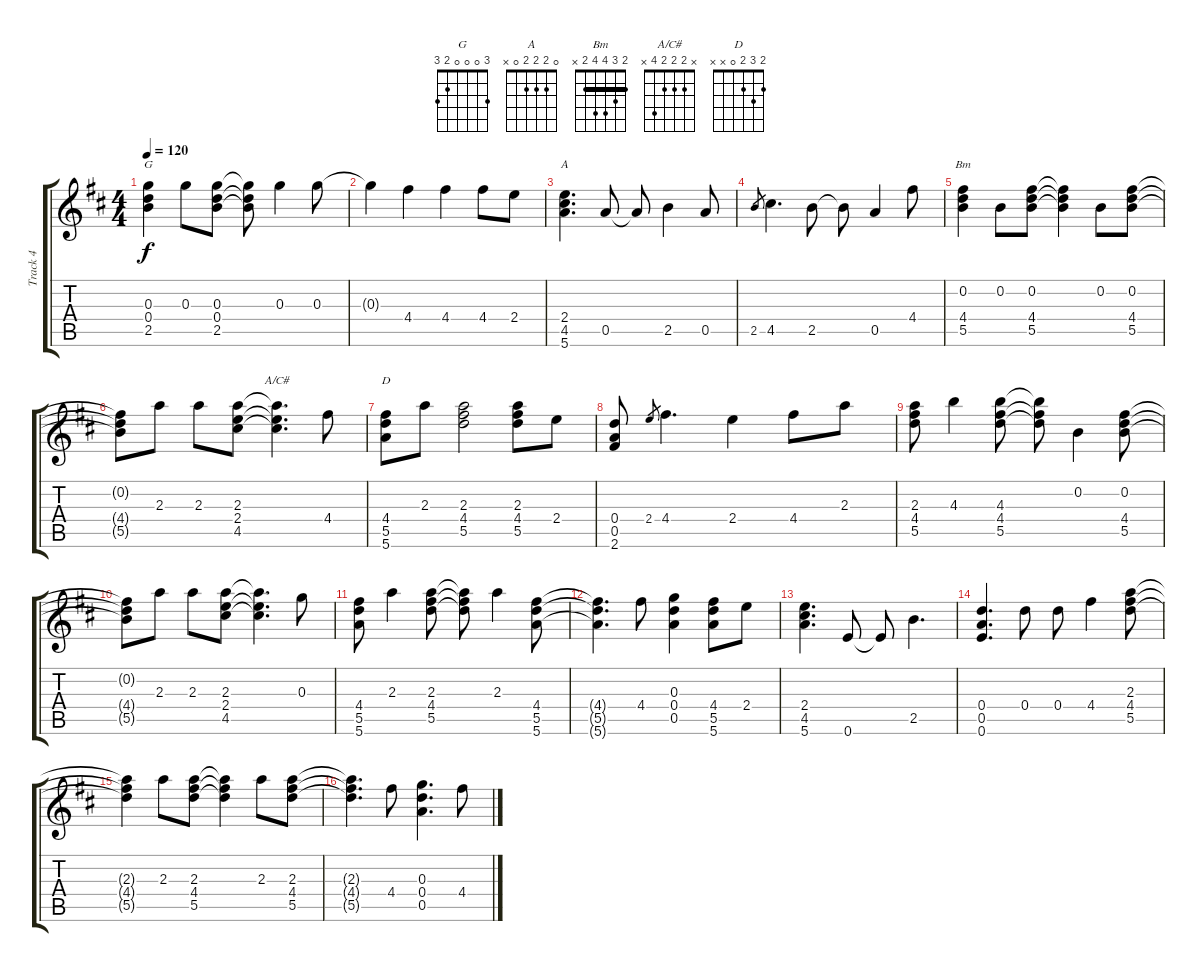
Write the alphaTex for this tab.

\track ("Track 4" "Track 4") {instrument acousticguitarsteel}
\staff {score tabs}
\tuning (E4 B3 G4 D4 A3 E3) {hide}
\chord ("G" 3 0 0 0 2 3)
\chord ("A" 0 2 2 2 0 x)
\chord ("Bm" 2 3 4 4 2 x) {barre 2}
\chord ("A/C#" x 2 2 2 4 x)
\chord ("D" 2 3 2 0 x x)
\ts (4 4)
\tempo 120
\clef g2
\ks d
(0.3 0.4 2.5).4{ch "G" dy f} 0.3.8 (0.3 0.4 2.5).8 (0.3{t} 0.4{t} 2.5{t}).8 0.3.4 0.3.8 |
0.3{t}.4 4.4.4 4.4.4 4.4.8 2.4.8 |
(2.4 4.5 5.6).4{d ch "A"} 0.5.8 0.5{t}.8 2.5.4 0.5.8 |
2.5.8{gr} 4.5.4{d} 2.5.8 2.5{t}.8 0.5.4 4.4.8 |
(0.2 4.4 5.5).4{ch "Bm"} 0.2.8 (0.2 4.4 5.5).8 (0.2{t} 4.4{t} 5.5{t}).4 0.2.8 (0.2 4.4 5.5).8 |
(0.2{t} 4.4{t} 5.5{t}).8 2.3.8 2.3.8 (2.3 2.4 4.5).8 (2.3{t} 2.4{t} 4.5{t}).4{d ch "A/C#"} 4.4.8 |
(4.4 5.5 5.6).8{ch "D"} 2.3.8 (2.3 4.4 5.5).2 (2.3 4.4 5.5).8 2.4.8 |
(0.4 0.5 2.6).8 2.4.8{gr} 4.4.4{d} 2.4.4 4.4.8 2.3.8 |
(2.3 4.4 5.5).8 4.3.4{beam Down} (4.3 4.4 5.5).8 (4.3{t} 4.4{t} 5.5{t}).8 0.2.4{beam Down} (0.2 4.4 5.5).8 |
(0.2{t} 4.4{t} 5.5{t}).8 2.3.8 2.3.8 (2.3 2.4 4.5).8 (2.3{t} 2.4{t} 4.5{t}).4{d} 0.3.8 |
(4.4 5.5 5.6).8 2.3.4 (2.3 4.4 5.5).8 (2.3{t} 4.4{t} 5.5{t}).8 2.3.4 (4.4 5.5 5.6).8 |
(4.4{t} 5.5{t} 5.6{t}).4{d} 4.4.8 (0.3 0.4 0.5).4 (4.4 5.5 5.6).8 2.4.8 |
(2.4 4.5 5.6).4{d} 0.6.8 0.6{t}.8 2.5.4{d} |
(0.4 0.5 0.6).4{d} 0.4.8 0.4.8 4.4.4 (2.3 4.4 5.5).8 |
(2.3{t} 4.4{t} 5.5{t}).4 2.3.8 (2.3 4.4 5.5).8 (2.3{t} 4.4{t} 5.5{t}).4 2.3.8 (2.3 4.4 5.5).8 |
(2.3{t} 4.4{t} 5.5{t}).4{d} 4.4.8 (0.3 0.4 0.5).4{d} 4.4.8
